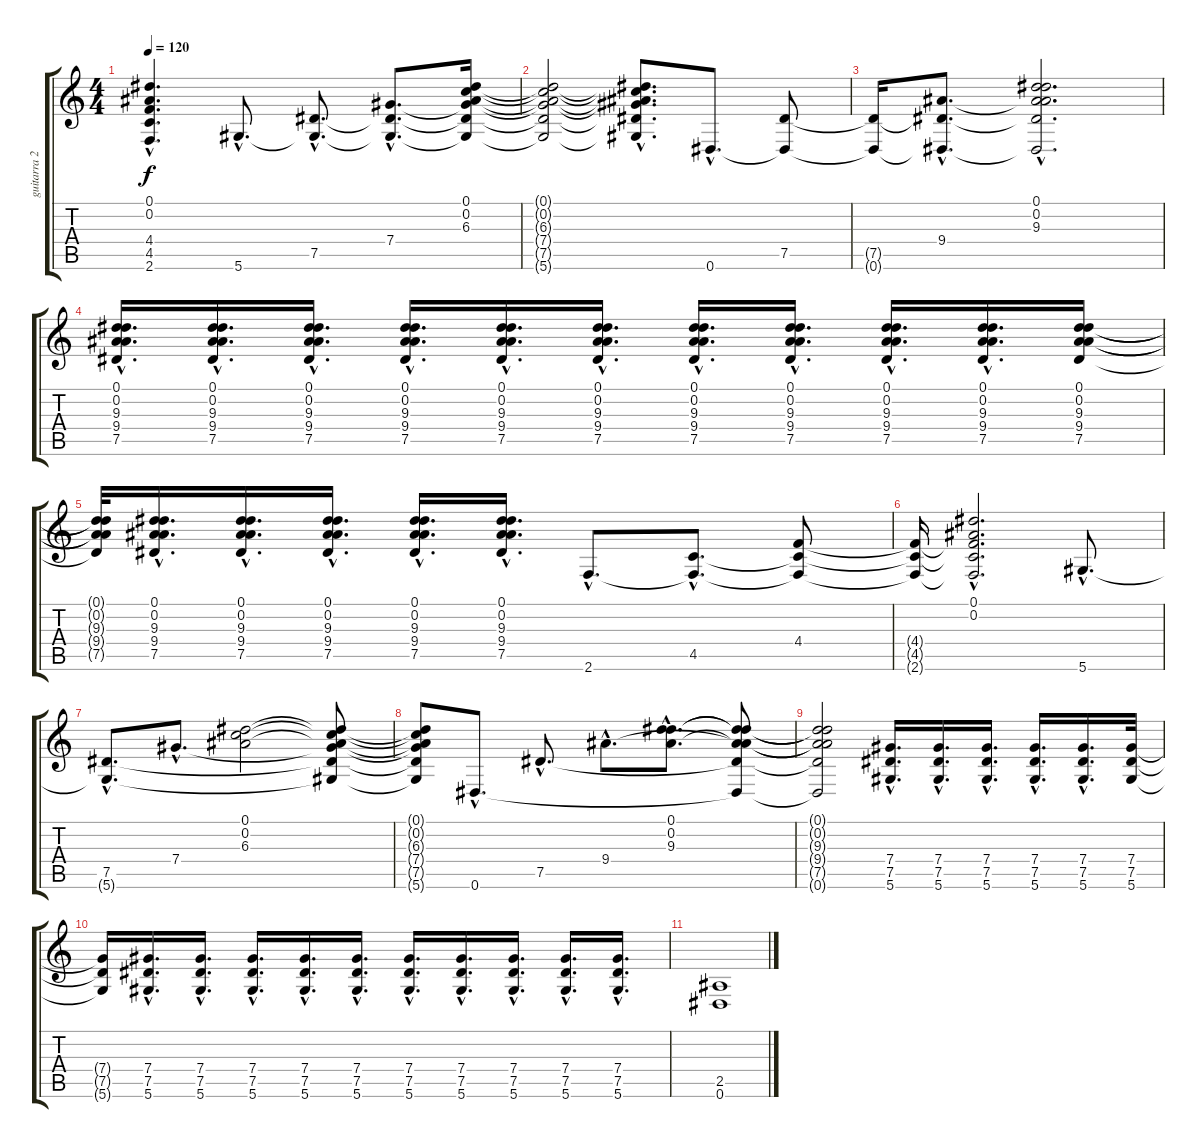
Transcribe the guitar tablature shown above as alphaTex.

\track ("guitarra 2" "guitarra 2") {instrument acousticguitarnylon}
\staff {score tabs}
\tuning (Eb4 Bb3 Gb3 Db3 Ab2 Eb2) {hide}
\ts (4 4)
\tempo 120
\clef g2
\ks c
(0.1{hac t} 0.2{hac t} 4.4{hac t} 4.5{hac t} 2.6{hac t}).4{d dy f} 5.6{hac}.8{d} (7.5{hac} 5.6{hac t}).8{d} (7.4{hac} 7.5{hac t} 5.6{hac t}).8{d} (0.1 0.2 6.3 7.4{t} 7.5{t} 5.6{t}).16 |
(0.1{t} 0.2{t} 6.3{t} 7.4{t} 7.5{t} 5.6{t}).2 (0.1{hac t} 0.2{hac t} 6.3{hac t} 7.4{hac t} 7.5{hac t} 5.6{hac t}).8{d} 0.6{hac}.8{d} (7.5 0.6{t}).8 |
(7.5{t} 0.6{t}).16 (9.4{hac} 7.5{hac t} 0.6{hac t}).8{d} (0.1{hac} 0.2{hac} 9.3{hac} 9.4{hac t} 7.5{hac t} 0.6{hac t}).2{d} |
(0.1{hac} 0.2{hac} 9.3{hac} 9.4{hac} 7.5{hac}).16{d} (0.1{hac} 0.2{hac} 9.3{hac} 9.4{hac} 7.5{hac}).16{d} (0.1{hac} 0.2{hac} 9.3{hac} 9.4{hac} 7.5{hac}).16{d} (0.1{hac} 0.2{hac} 9.3{hac} 9.4{hac} 7.5{hac}).16{d} (0.1{hac} 0.2{hac} 9.3{hac} 9.4{hac} 7.5{hac}).16{d} (0.1{hac} 0.2{hac} 9.3{hac} 9.4{hac} 7.5{hac}).16{d} (0.1{hac} 0.2{hac} 9.3{hac} 9.4{hac} 7.5{hac}).16{d} (0.1{hac} 0.2{hac} 9.3{hac} 9.4{hac} 7.5{hac}).16{d} (0.1{hac} 0.2{hac} 9.3{hac} 9.4{hac} 7.5{hac}).16{d} (0.1{hac} 0.2{hac} 9.3{hac} 9.4{hac} 7.5{hac}).16{d} (0.1 0.2 9.3 9.4 7.5).16 |
(0.1{t} 0.2{t} 9.3{t} 9.4{t} 7.5{t}).32 (0.1{hac} 0.2{hac} 9.3{hac} 9.4{hac} 7.5{hac}).16{d} (0.1{hac} 0.2{hac} 9.3{hac} 9.4{hac} 7.5{hac}).16{d} (0.1{hac} 0.2{hac} 9.3{hac} 9.4{hac} 7.5{hac}).16{d} (0.1{hac} 0.2{hac} 9.3{hac} 9.4{hac} 7.5{hac}).16{d} (0.1{hac} 0.2{hac} 9.3{hac} 9.4{hac} 7.5{hac}).16{d} 2.6{hac}.8{d} (4.5{hac} 2.6{hac t}).8{d} (4.4 4.5{t} 2.6{t}).8 |
(4.4{t} 4.5{t} 2.6{t}).16 (0.1{hac} 0.2{hac} 4.4{hac t} 4.5{hac t} 2.6{hac t}).2{d} 5.6{hac}.8{d} |
(7.5{hac} 5.6{hac t}).8{d} 7.4{hac}.8{d} (0.1 0.2 6.3).2 (0.1{t} 0.2{t} 6.3{t} 7.4{t} 7.5{t} 5.6{t}).8 |
(0.1{t} 0.2{t} 6.3{t} 7.4{t} 7.5{t} 5.6{t}).8 0.6{hac}.8{d} 7.5{hac}.8{d} 9.4{hac}.8{d} (0.1{hac} 0.2{hac} 9.3{hac}).8{d} (0.1{t} 0.2{t} 9.3{t} 9.4{t} 7.5{t} 0.6{t}).8 |
(0.1{t} 0.2{t} 9.3{t} 9.4{t} 7.5{t} 0.6{t}).2 (7.4{hac} 7.5{hac} 5.6{hac}).16{d} (7.4{hac} 7.5{hac} 5.6{hac}).16{d} (7.4{hac} 7.5{hac} 5.6{hac}).16{d} (7.4{hac} 7.5{hac} 5.6{hac}).16{d} (7.4{hac} 7.5{hac} 5.6{hac}).16{d} (7.4 7.5 5.6).32 |
(7.4{t} 7.5{t} 5.6{t}).16 (7.4{hac} 7.5{hac} 5.6{hac}).16{d} (7.4{hac} 7.5{hac} 5.6{hac}).16{d} (7.4{hac} 7.5{hac} 5.6{hac}).16{d} (7.4{hac} 7.5{hac} 5.6{hac}).16{d} (7.4{hac} 7.5{hac} 5.6{hac}).16{d} (7.4{hac} 7.5{hac} 5.6{hac}).16{d} (7.4{hac} 7.5{hac} 5.6{hac}).16{d} (7.4{hac} 7.5{hac} 5.6{hac}).16{d} (7.4{hac} 7.5{hac} 5.6{hac}).16{d} (7.4{hac} 7.5{hac} 5.6{hac}).16{d} |
(2.5 0.6).1{instrument acousticguitarnylon}
